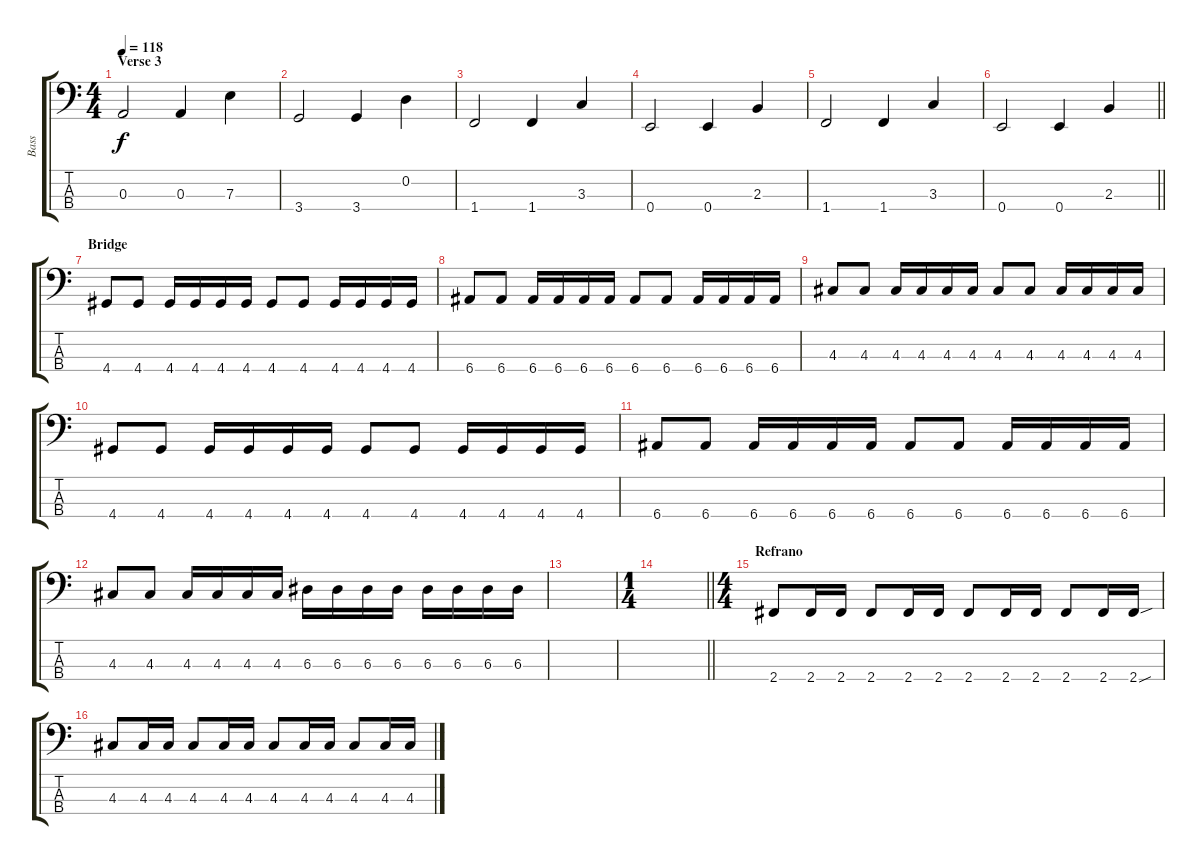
\track ("Bass" "Bass") {instrument electricbassfinger}
\staff {score tabs}
\tuning (G2 D2 A1 E1) {hide}
\ts (4 4)
\section ("" "Verse 3")
\tempo 118
\clef f4
\ks c
0.3.2{dy f} 0.3.4 7.3.4 |
3.4.2 3.4.4 0.2.4 |
1.4.2 1.4.4 3.3.4 |
0.4.2 0.4.4 2.3.4 |
1.4.2 1.4.4 3.3.4 |
\barLineRight lightlight
0.4.2 0.4.4 2.3.4 |
\section ("" "Bridge")
4.4.8 4.4.8 4.4.16 4.4.16 4.4.16 4.4.16 4.4.8 4.4.8 4.4.16 4.4.16 4.4.16 4.4.16 |
6.4.8 6.4.8 6.4.16 6.4.16 6.4.16 6.4.16 6.4.8 6.4.8 6.4.16 6.4.16 6.4.16 6.4.16 |
4.3.8 4.3.8 4.3.16 4.3.16 4.3.16 4.3.16 4.3.8 4.3.8 4.3.16 4.3.16 4.3.16 4.3.16 |
4.4.8 4.4.8 4.4.16 4.4.16 4.4.16 4.4.16 4.4.8 4.4.8 4.4.16 4.4.16 4.4.16 4.4.16 |
6.4.8 6.4.8 6.4.16 6.4.16 6.4.16 6.4.16 6.4.8 6.4.8 6.4.16 6.4.16 6.4.16 6.4.16 |
4.3.8 4.3.8 4.3.16 4.3.16 4.3.16 4.3.16 6.3.16 6.3.16 6.3.16 6.3.16 6.3.16 6.3.16 6.3.16 6.3.16 |
|
\ts (1 4)
\barLineRight lightlight
|
\ts (4 4)
\section ("" "Refrano")
2.4.8 2.4.16 2.4.16 2.4.8 2.4.16 2.4.16 2.4.8 2.4.16 2.4.16 2.4.8 2.4.16 2.4{sou}.16 |
4.3.8 4.3.16 4.3.16 4.3.8 4.3.16 4.3.16 4.3.8 4.3.16 4.3.16 4.3.8 4.3.16 4.3.16
